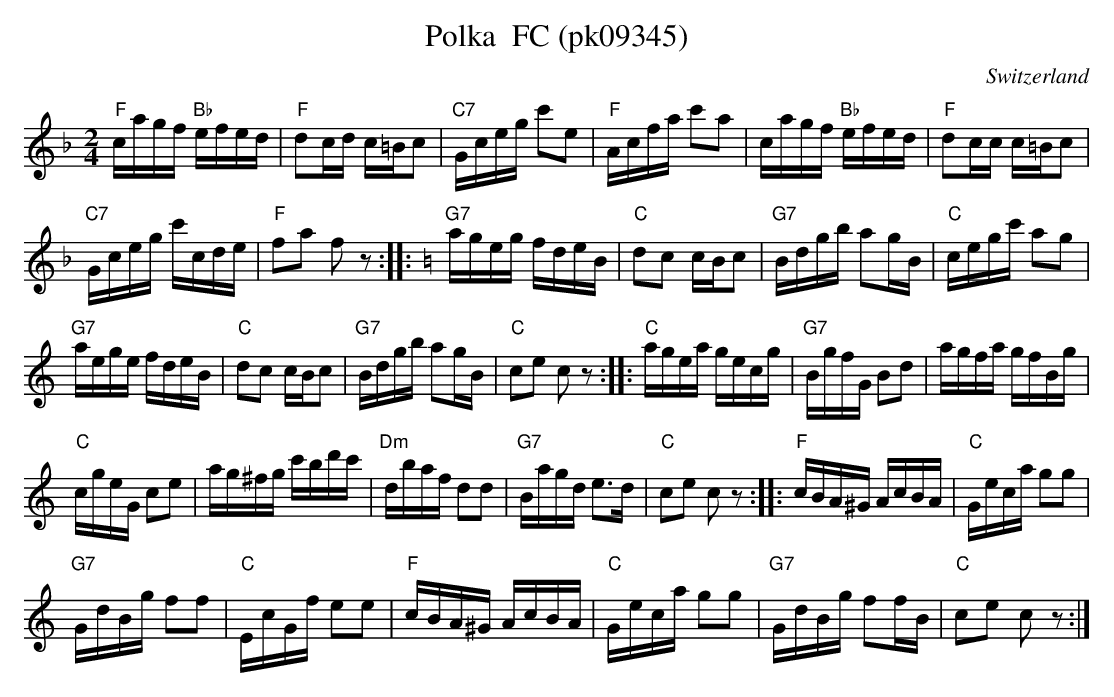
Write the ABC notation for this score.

X:1
T:Polka  FC (pk09345)
M:2/4
L:1/16
O:Switzerland
K:F major
"F"cagf "Bb"efed | "F"d2cd c=Bc2 | "C7"Gceg c'2e2 | "F"Acfa c'2a2 | cagf "Bb"efed | "F"d2cc c=Bc2 |
"C7"Gceg c'cde | "F"f2a2 f2z2 :: [K:C] "G7"ageg fdeB | "C"d2c2 cBc2 | "G7"Bdgb a2gB | "C"cegc' a2g2 |
"G7"aege fdeB | "C"d2c2 cBc2 | "G7"Bdgb a2gB | "C"c2e2 c2z2 :: "C"agea gecg | "G7"BgfG B2d2 | agfa gfBg |
"C"cgeG c2e2 | ag^fg c'bd'c' |  "Dm"dbaf d2d2 | "G7"Bagd e3d | "C"c2e2 c2z2 :: "F"cBA^G AcBA | "C"Geca g2g2 |
"G7"GdBg f2f2 | "C"EcGf e2e2 | "F"cBA^G AcBA | "C"Geca g2g2 | "G7"GdBg f2fB | "C"c2e2 c2z2 :|
